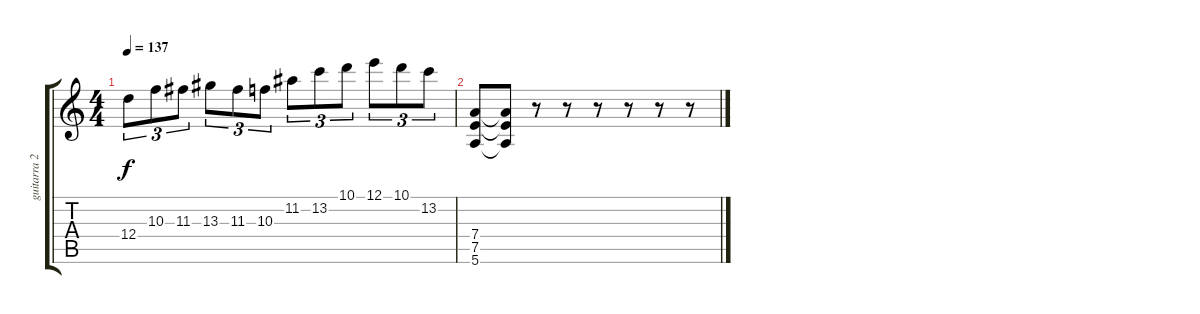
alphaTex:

\track ("guitarra 2" "guitarra 2") {instrument distortionguitar}
\staff {score tabs}
\tuning (E4 B3 G3 D3 A2 E2) {hide}
\ts (4 4)
\tempo 137
\clef g2
\ks c
12.4.8{tu (3 2) dy f} 10.3.8{tu (3 2)} 11.3.8{tu (3 2)} 13.3.8{tu (3 2)} 11.3.8{tu (3 2)} 10.3.8{tu (3 2)} 11.2.8{tu (3 2)} 13.2.8{tu (3 2)} 10.1.8{tu (3 2)} 12.1.8{tu (3 2)} 10.1.8{tu (3 2)} 13.2.8{tu (3 2)} |
(7.4 7.5 5.6).8 (7.4{t} 7.5{t} 5.6{t}).8 r.8 r.8 r.8 r.8 r.8 r.8
